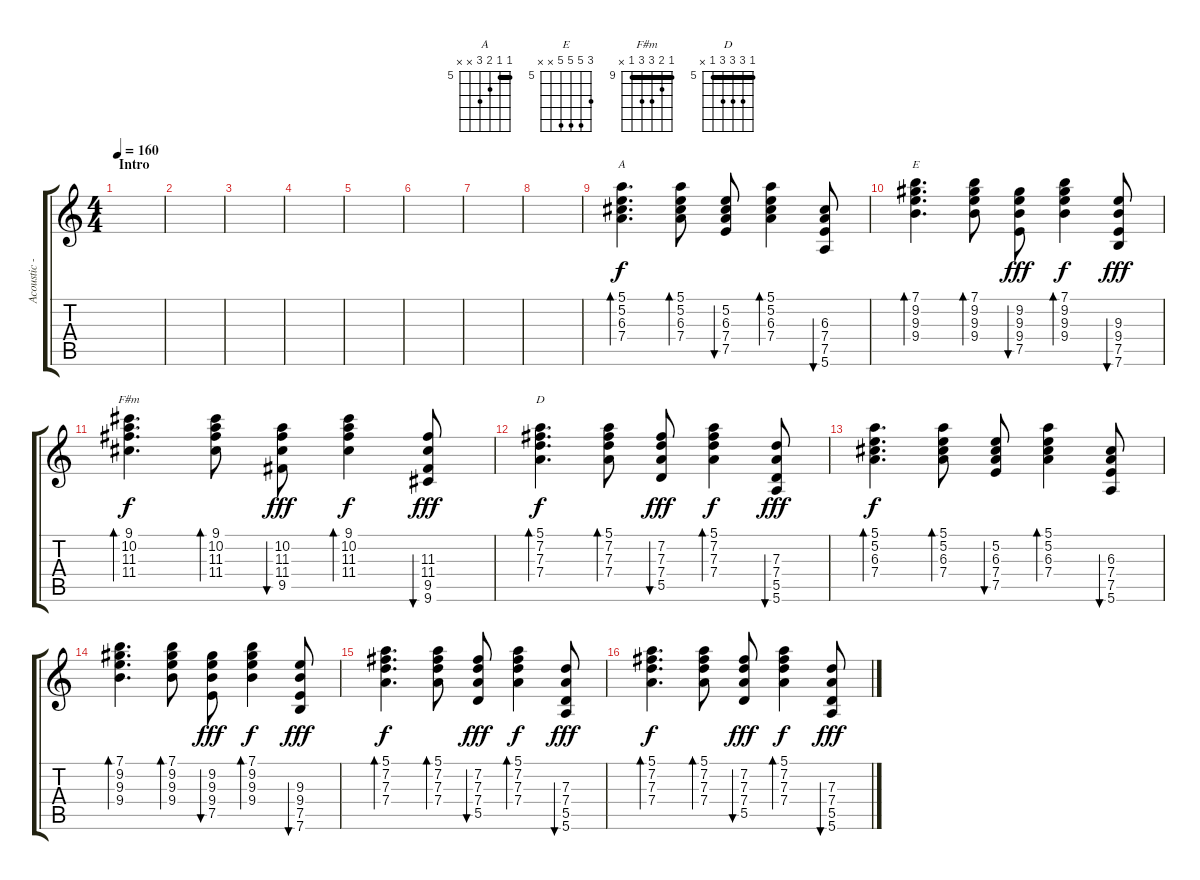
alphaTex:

\track ("Acoustic - Bells" "Acoustic -") {instrument acousticguitarsteel}
\staff {score tabs}
\tuning (E4 B3 G3 D3 A2 E2) {hide}
\chord ("A" 5 5 6 7 x x) {firstfret 5 barre 5}
\chord ("E" 7 9 9 9 x x) {firstfret 5}
\chord ("F#m" 9 10 11 11 9 x) {firstfret 9 barre 9}
\chord ("D" 5 7 7 7 5 x) {firstfret 5 barre 5}
\ts (4 4)
\section ("" "Intro")
\tempo 160
\clef g2
\ks c
|
|
|
|
|
|
|
|
(5.1 5.2 6.3 7.4).4{d bd 240 ch "A"} (5.1 5.2 6.3 7.4).8{bd 240} (5.2 6.3 7.4 7.5).8{bu 240} (5.1 5.2 6.3 7.4).4{bd 240} (6.3 7.4 7.5 5.6).8{bu 240} |
(7.1 9.2 9.3 9.4).4{d bd 240 ch "E"} (7.1 9.2 9.3 9.4).8{bd 240} (9.2 9.3 9.4 7.5).8{bu 240 dy fff} (7.1 9.2 9.3 9.4).4{bd 240 dy f} (9.3 9.4 7.5 7.6).8{bu 240 dy fff} |
(9.1 10.2 11.3 11.4).4{d bd 240 ch "F#m" dy f} (9.1 10.2 11.3 11.4).8{bd 240} (10.2 11.3 11.4 9.5).8{bu 240 dy fff} (9.1 10.2 11.3 11.4).4{bd 240 dy f} (11.3 11.4 9.5 9.6).8{bu 240 dy fff} |
(5.1 7.2 7.3 7.4).4{d bd 240 ch "D" dy f} (5.1 7.2 7.3 7.4).8{bd 240} (7.2 7.3 7.4 5.5).8{bu 240 dy fff} (5.1 7.2 7.3 7.4).4{bd 240 dy f} (7.3 7.4 5.5 5.6).8{bu 240 dy fff} |
(5.1 5.2 6.3 7.4).4{d bd 240 dy f} (5.1 5.2 6.3 7.4).8{bd 240} (5.2 6.3 7.4 7.5).8{bu 240} (5.1 5.2 6.3 7.4).4{bd 240} (6.3 7.4 7.5 5.6).8{bu 240} |
(7.1 9.2 9.3 9.4).4{d bd 240} (7.1 9.2 9.3 9.4).8{bd 240} (9.2 9.3 9.4 7.5).8{bu 240 dy fff} (7.1 9.2 9.3 9.4).4{bd 240 dy f} (9.3 9.4 7.5 7.6).8{bu 240 dy fff} |
(5.1 7.2 7.3 7.4).4{d bd 240 dy f} (5.1 7.2 7.3 7.4).8{bd 240} (7.2 7.3 7.4 5.5).8{bu 240 dy fff} (5.1 7.2 7.3 7.4).4{bd 240 dy f} (7.3 7.4 5.5 5.6).8{bu 240 dy fff} |
(5.1 7.2 7.3 7.4).4{d bd 240 dy f} (5.1 7.2 7.3 7.4).8{bd 240} (7.2 7.3 7.4 5.5).8{bu 240 dy fff} (5.1 7.2 7.3 7.4).4{bd 240 dy f} (7.3 7.4 5.5 5.6).8{bu 240 dy fff}
